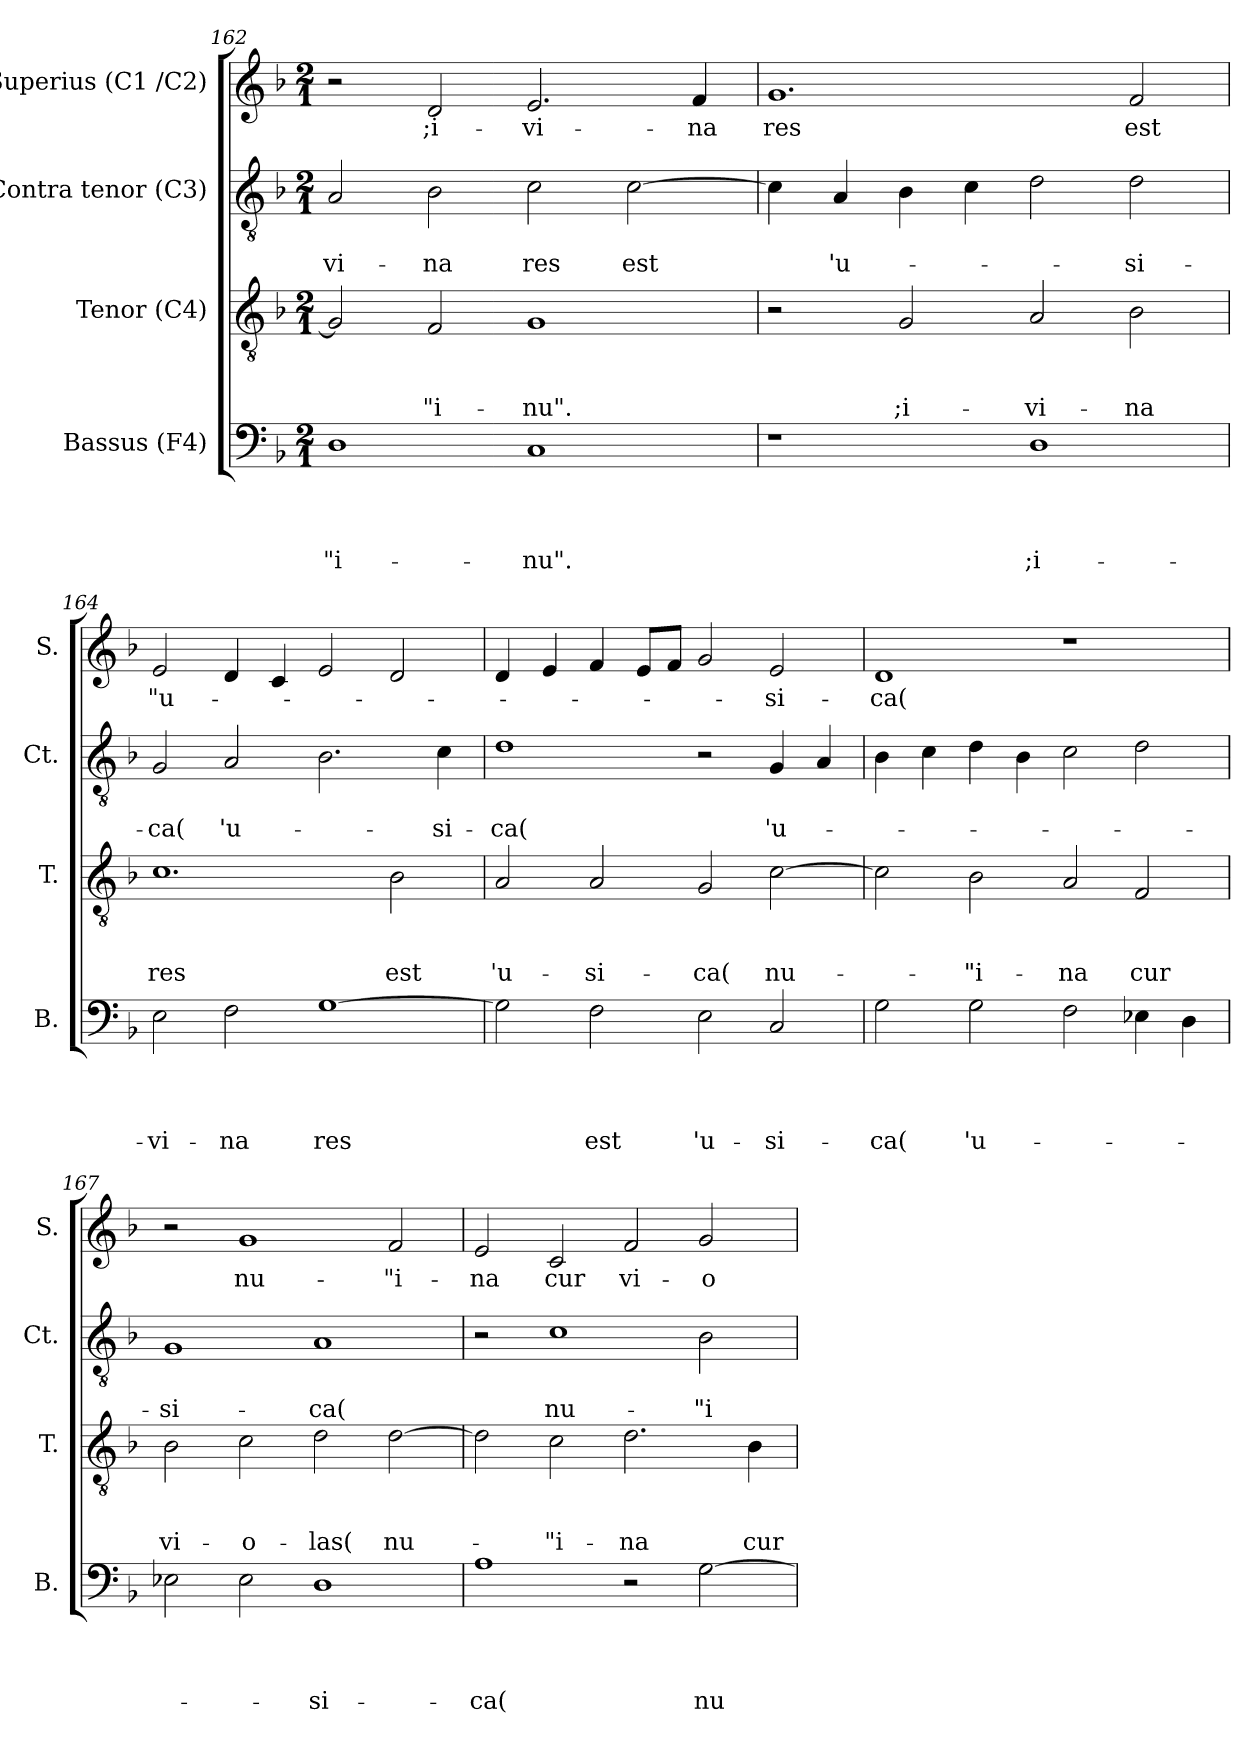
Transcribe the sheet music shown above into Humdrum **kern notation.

**kern	**text	**text	**text	**text	**kern	**text	**text	**text	**kern	**text	**text	**kern	**text
*part4	*part4	*part4	*part4	*part4	*part3	*part3	*part3	*part3	*part2	*part2	*part2	*part1	*part1
*staff4	*staff4	*staff4	*staff4	*staff4	*staff3	*staff3	*staff3	*staff3	*staff2	*staff2	*staff2	*staff1	*staff1
*I"Bassus (F4)	*	*	*	*	*I"Tenor (C4)	*	*	*	*I"Contra tenor (C3)	*	*	*I"Superius (C1 /C2)	*
*I'B.	*	*	*	*	*I'T.	*	*	*	*I'Ct.	*	*	*I'S.	*
*clefF4	*	*	*	*	*clefGv2	*	*	*	*clefGv2	*	*	*clefG2	*
*k[b-]	*	*	*	*	*k[b-]	*	*	*	*k[b-]	*	*	*k[b-]	*
*F:	*	*	*	*	*F:	*	*	*	*F:	*	*	*F:	*
*M2/1	*	*	*	*	*M2/1	*	*	*	*M2/1	*	*	*M2/1	*
=162	=162	=162	=162	=162	=162	=162	=162	=162	=162	=162	=162	=162	=162
!	!	!	!	!LO:LY:b	!	!	!	!	!	!	!LO:LY:b	!	!
1D	.	.	.	-"i-	2G/]	.	.	.	2A/	.	-vi-	2r	.
!	!	!	!	!	!	!	!	!LO:LY:b	!	!	!LO:LY:b	!	!LO:LY:b
.	.	.	.	.	2F/	.	.	-"i-	2B-\	.	-na	2d/	;i-
!	!	!	!	!LO:LY:b	!	!	!	!LO:LY:b	!	!	!LO:LY:b	!	!LO:LY:b
1C	.	.	.	-nu".	1G	.	.	-nu".	2c\	.	res	2.e/	-vi-
!	!	!	!	!	!	!	!	!	!	!	!LO:LY:b	!	!
.	.	.	.	.	.	.	.	.	[>2c\	.	est	.	.
!	!	!	!	!	!	!	!	!	!	!	!	!	!LO:LY:b
.	.	.	.	.	.	.	.	.	.	.	.	4f/	-na
!!LO:PB:g=z
=163	=163	=163	=163	=163	=163	=163	=163	=163	=163	=163	=163	=163	=163
!	!	!	!	!	!	!	!	!	!	!	!	!	!LO:LY:b
1r	.	.	.	.	2r	.	.	.	4c\]	.	.	1.g	res
!	!	!	!	!	!	!	!	!	!	!	!LO:LY:b	!	!
.	.	.	.	.	.	.	.	.	4A/	.	'u-	.	.
!	!	!	!	!	!	!	!	!LO:LY:b	!	!	!	!	!
.	.	.	.	.	2G/	.	.	;i-	4B-\	.	.	.	.
.	.	.	.	.	.	.	.	.	4c\	.	.	.	.
!	!	!	!	!LO:LY:b	!	!	!	!LO:LY:b	!	!	!	!	!
1D	.	.	.	;i-	2A/	.	.	-vi-	2d\	.	.	.	.
!	!	!	!	!	!	!	!	!LO:LY:b	!	!	!LO:LY:b	!	!LO:LY:b
.	.	.	.	.	2B-\	.	.	-na	2d\	.	-si-	2f/	est
=164	=164	=164	=164	=164	=164	=164	=164	=164	=164	=164	=164	=164	=164
!	!	!	!	!LO:LY:b	!	!	!	!LO:LY:b	!	!	!LO:LY:b	!	!LO:LY:b
2E\	.	.	.	-vi-	1.c	.	.	res	2G/	.	-ca(	2e/	"u-
!	!	!	!	!LO:LY:b	!	!	!	!	!	!	!LO:LY:b	!	!
2F\	.	.	.	-na	.	.	.	.	2A/	.	'u-	4d/	.
.	.	.	.	.	.	.	.	.	.	.	.	4c/	.
!	!	!	!	!LO:LY:b	!	!	!	!	!	!	!	!	!
[>1G	.	.	.	res	.	.	.	.	2.B-\	.	.	2e/	.
!	!	!	!	!	!	!	!	!LO:LY:b	!	!	!	!	!
.	.	.	.	.	2B-\	.	.	est	.	.	.	2d/	.
!	!	!	!	!	!	!	!	!	!	!	!LO:LY:b	!	!
.	.	.	.	.	.	.	.	.	4c\	.	-si-	.	.
=165	=165	=165	=165	=165	=165	=165	=165	=165	=165	=165	=165	=165	=165
!	!	!	!	!	!	!	!	!LO:LY:b	!	!	!LO:LY:b	!	!
2G\]	.	.	.	.	2A/	.	.	'u-	1d	.	-ca(	4d/	.
.	.	.	.	.	.	.	.	.	.	.	.	4e/	.
!	!	!	!	!LO:LY:b	!	!	!	!LO:LY:b	!	!	!	!	!
2F\	.	.	.	est	2A/	.	.	-si-	.	.	.	4f/	.
.	.	.	.	.	.	.	.	.	.	.	.	8e/L	.
.	.	.	.	.	.	.	.	.	.	.	.	8f/J	.
!	!	!	!	!LO:LY:b	!	!	!	!LO:LY:b	!	!	!	!	!
2E\	.	.	.	'u-	2G/	.	.	-ca(	2r	.	.	2g/	.
!	!	!	!	!LO:LY:b	!	!	!	!LO:LY:b	!	!	!LO:LY:b	!	!LO:LY:b
2C/	.	.	.	-si-	[<2c\	.	.	nu-	4G/	.	'u-	2e/	-si-
.	.	.	.	.	.	.	.	.	4A/	.	.	.	.
!!LO:LB:g=z
=166	=166	=166	=166	=166	=166	=166	=166	=166	=166	=166	=166	=166	=166
!	!	!	!	!LO:LY:b	!	!	!	!	!	!	!	!	!LO:LY:b
2G\	.	.	.	-ca(	2c\]	.	.	.	4B-\	.	.	1d	-ca(
.	.	.	.	.	.	.	.	.	4c\	.	.	.	.
!	!	!	!	!LO:LY:b	!	!	!	!LO:LY:b	!	!	!	!	!
2G\	.	.	.	'u-	2B-\	.	.	-"i-	4d\	.	.	.	.
.	.	.	.	.	.	.	.	.	4B-\	.	.	.	.
!	!	!	!	!	!	!	!	!LO:LY:b	!	!	!	!	!
2F\	.	.	.	.	2A/	.	.	-na	2c\	.	.	1r	.
!	!	!	!	!	!	!	!	!LO:LY:b	!	!	!	!	!
4E-\	.	.	.	.	2F/	.	.	cur	2d\	.	.	.	.
4D\	.	.	.	.	.	.	.	.	.	.	.	.	.
=167	=167	=167	=167	=167	=167	=167	=167	=167	=167	=167	=167	=167	=167
!	!	!	!	!	!	!	!	!LO:LY:b	!	!	!LO:LY:b	!	!
2E-\	.	.	.	.	2B-\	.	.	vi-	1G	.	-si-	2r	.
!	!	!	!	!	!	!	!	!LO:LY:b	!	!	!	!	!LO:LY:b
2E-\	.	.	.	.	2c\	.	.	-o-	.	.	.	1g	nu-
!	!	!	!	!LO:LY:b	!	!	!	!LO:LY:b	!	!	!LO:LY:b	!	!
1D	.	.	.	-si-	2d\	.	.	-las(	1A	.	-ca(	.	.
!	!	!	!	!	!	!	!	!LO:LY:b	!	!	!	!	!LO:LY:b
.	.	.	.	.	[>2d\	.	.	nu-	.	.	.	2f/	-"i-
=168	=168	=168	=168	=168	=168	=168	=168	=168	=168	=168	=168	=168	=168
!	!	!	!	!LO:LY:b	!	!	!	!	!	!	!	!	!LO:LY:b
1A	.	.	.	-ca(	2d\]	.	.	.	2r	.	.	2e/	-na
!	!	!	!	!	!	!	!	!LO:LY:b	!	!	!LO:LY:b	!	!LO:LY:b
.	.	.	.	.	2c\	.	.	-"i-	1c	.	nu-	2c/	cur
!	!	!	!	!	!	!	!	!LO:LY:b	!	!	!	!	!LO:LY:b
2r	.	.	.	.	2.d\	.	.	-na	.	.	.	2f/	vi-
!	!	!	!	!LO:LY:b	!	!	!	!	!	!	!LO:LY:b	!	!LO:LY:b
[<2G\	.	.	.	nu-	.	.	.	.	2B-\	.	-"i-	2g/	-o-
!	!	!	!	!	!	!	!	!LO:LY:b	!	!	!	!	!
.	.	.	.	.	4B-\	.	.	cur	.	.	.	.	.
=	=	=	=	=	=	=	=	=	=	=	=	=	=
*-	*-	*-	*-	*-	*-	*-	*-	*-	*-	*-	*-	*-	*-
